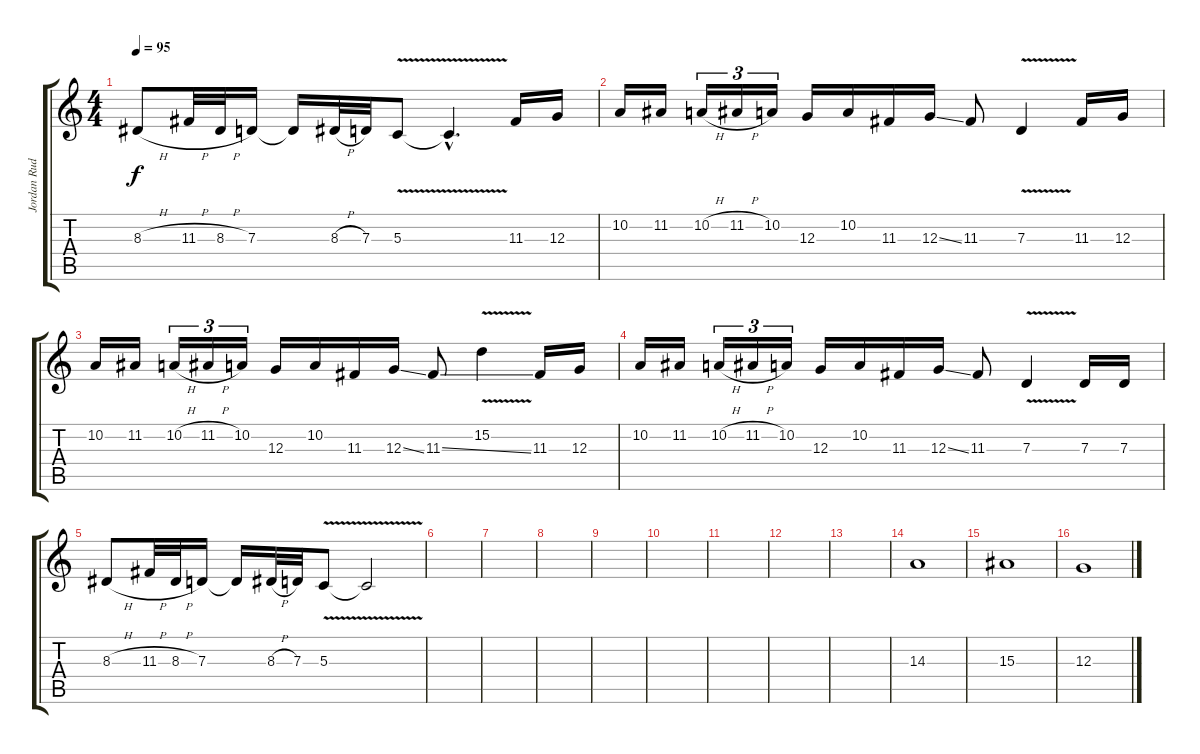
\track ("Jordan Rudess" "Jordan Rud") {instrument sitar}
\staff {score tabs}
\tuning (E4 B3 G3 D3 A2 E2) {hide}
\ts (4 4)
\tempo 95
\clef g2
\ks c
8.3{h}.8{dy f} 11.3{h}.32 8.3{h}.32 7.3.16 7.3{t}.16 8.3{h}.32 7.3.32 5.3{v}.8 5.3{v hac t}.4{d} 11.3.16 12.3.16 |
10.2.16 11.2.16 10.2{h}.16{tu (3 2)} 11.2{h}.16{tu (3 2)} 10.2.16{tu (3 2)} 12.3.16 10.2.16 11.3.16 12.3{ss}.16 11.3.8 7.3{v}.4 11.3.16 12.3.16 |
10.2.16 11.2.16 10.2{h}.16{tu (3 2)} 11.2{h}.16{tu (3 2)} 10.2.16{tu (3 2)} 12.3.16 10.2.16 11.3.16 12.3{ss}.16 11.3{ss}.8 15.2{v}.4 11.3.16 12.3.16 |
10.2.16 11.2.16 10.2{h}.16{tu (3 2)} 11.2{h}.16{tu (3 2)} 10.2.16{tu (3 2)} 12.3.16 10.2.16 11.3.16 12.3{ss}.16 11.3.8 7.3{v}.4 7.3.16 7.3.16 |
8.3{h}.8 11.3{h}.32 8.3{h}.32 7.3.16 7.3{t}.16 8.3{h}.32 7.3.32 5.3{v}.8 5.3{v t}.2 |
|
|
|
|
|
|
|
|
14.3.1{volume 8 instrument stringensemble1} |
15.3.1 |
12.3.1
